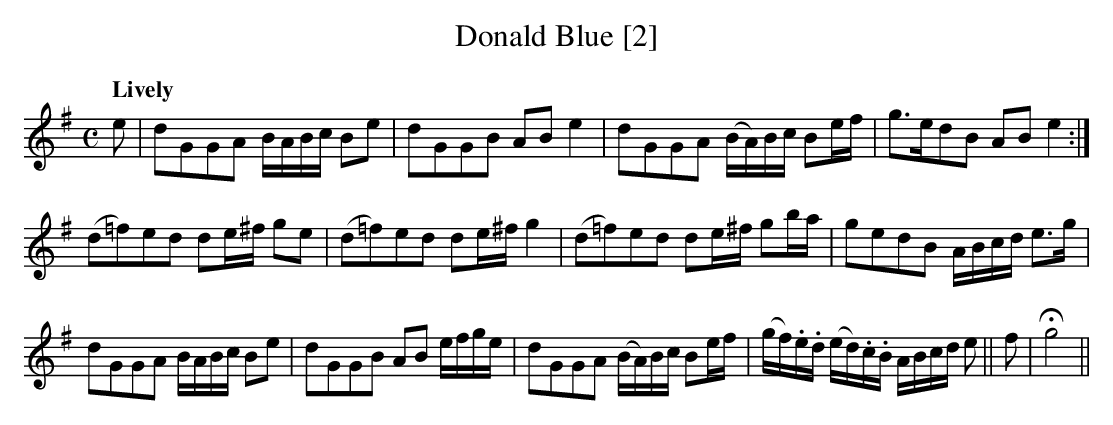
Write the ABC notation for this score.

X:1
T:Donald Blue [2]
M:C
L:1/8
Q:"Lively"
K:G
e|dGGA B/A/B/c/ Be|dGGB AB e2|dGGA (B/A/)B/c/ Be/f/|g>edB AB e2:|
(d=f)ed de/^f/ ge|(d=f)ed de/^f/ g2|(d=f)ed de/^f/ gb/a/|gedB A/B/c/d/ e>g|
dGGA B/A/B/c/ Be|dGGB AB e/f/g/e/|dGGA (B/A/)B/c/ Be/f/|(g/f/).e/.d/ (e/d/).c/.B/ A/B/c/d/ e||f|!fermata!g4||
